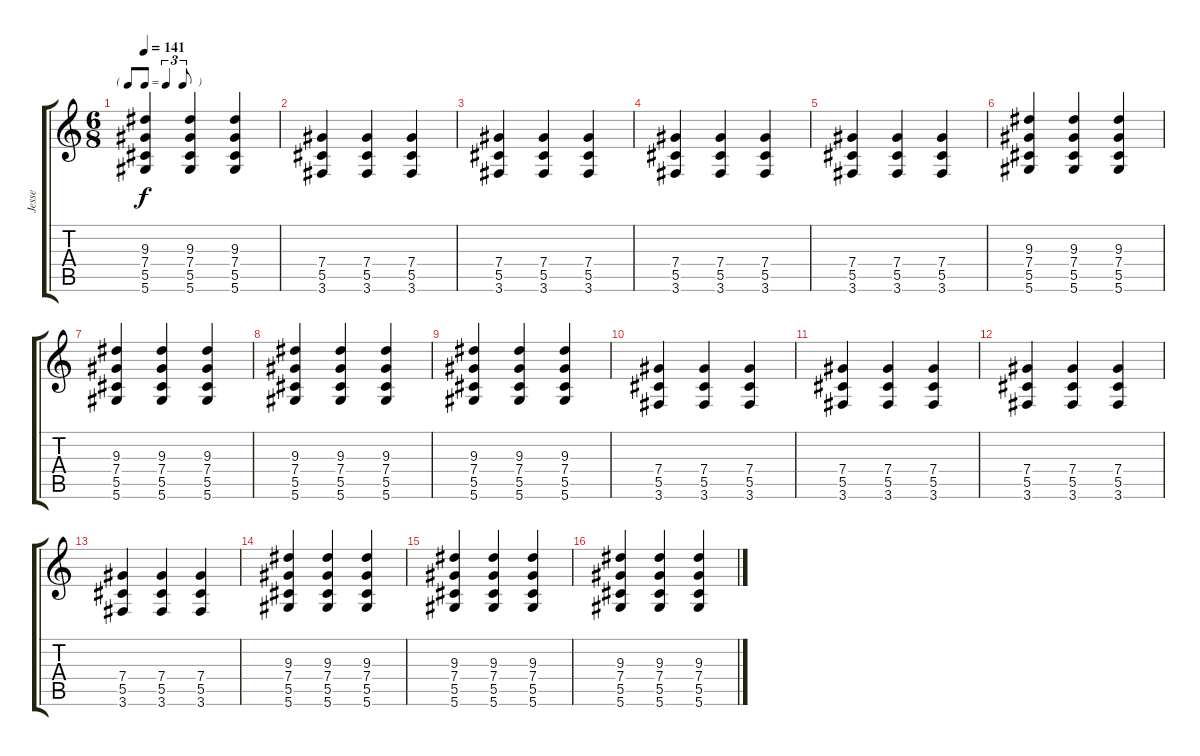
\track ("Jesse" "Jesse") {instrument distortionguitar}
\staff {score tabs}
\tuning (Eb4 Bb3 Gb3 Db3 Ab2 Eb2) {hide}
\ts (6 8)
\tf triplet8th
\tempo 141
\clef g2
\ks c
(9.3 7.4 5.5 5.6).4{dy f} (9.3 7.4 5.5 5.6).4 (9.3 7.4 5.5 5.6).4 |
(7.4 5.5 3.6).4 (7.4 5.5 3.6).4 (7.4 5.5 3.6).4 |
(7.4 5.5 3.6).4 (7.4 5.5 3.6).4 (7.4 5.5 3.6).4 |
(7.4 5.5 3.6).4 (7.4 5.5 3.6).4 (7.4 5.5 3.6).4 |
(7.4 5.5 3.6).4 (7.4 5.5 3.6).4 (7.4 5.5 3.6).4 |
(9.3 7.4 5.5 5.6).4 (9.3 7.4 5.5 5.6).4 (9.3 7.4 5.5 5.6).4 |
(9.3 7.4 5.5 5.6).4 (9.3 7.4 5.5 5.6).4 (9.3 7.4 5.5 5.6).4 |
(9.3 7.4 5.5 5.6).4 (9.3 7.4 5.5 5.6).4 (9.3 7.4 5.5 5.6).4 |
(9.3 7.4 5.5 5.6).4 (9.3 7.4 5.5 5.6).4 (9.3 7.4 5.5 5.6).4 |
(7.4 5.5 3.6).4 (7.4 5.5 3.6).4 (7.4 5.5 3.6).4 |
(7.4 5.5 3.6).4 (7.4 5.5 3.6).4 (7.4 5.5 3.6).4 |
(7.4 5.5 3.6).4 (7.4 5.5 3.6).4 (7.4 5.5 3.6).4 |
(7.4 5.5 3.6).4 (7.4 5.5 3.6).4 (7.4 5.5 3.6).4 |
(9.3 7.4 5.5 5.6).4 (9.3 7.4 5.5 5.6).4 (9.3 7.4 5.5 5.6).4 |
(9.3 7.4 5.5 5.6).4 (9.3 7.4 5.5 5.6).4 (9.3 7.4 5.5 5.6).4 |
(9.3 7.4 5.5 5.6).4 (9.3 7.4 5.5 5.6).4 (9.3 7.4 5.5 5.6).4
